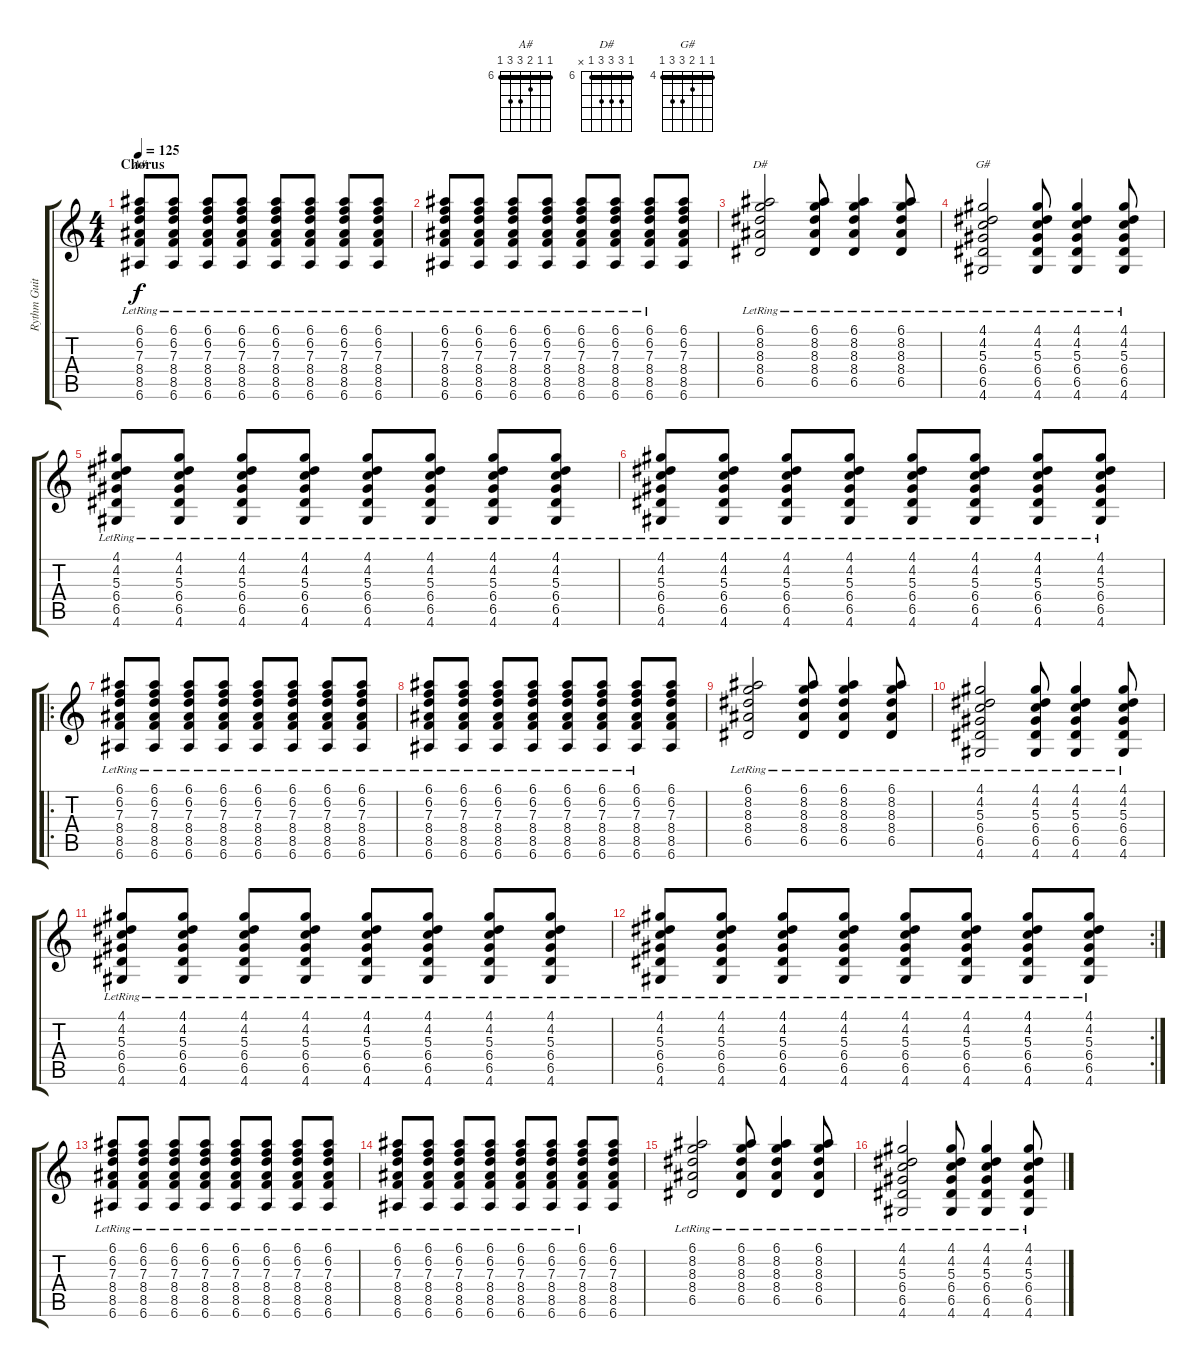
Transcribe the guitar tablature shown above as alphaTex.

\track ("Rythm Guitar" "Rythm Guit") {instrument overdrivenguitar}
\staff {score tabs}
\tuning (E4 B3 G3 D3 A2 E2) {hide}
\chord ("A#" 6 6 7 8 8 6) {firstfret 6 barre 6}
\chord ("D#" 6 8 8 8 6 x) {firstfret 6 barre 6}
\chord ("G#" 4 4 5 6 6 4) {firstfret 4 barre 4}
\ts (4 4)
\section ("" "Chorus")
\tempo 125
\clef g2
\ks c
(6.1{lr} 6.2{lr} 7.3{lr} 8.4{lr} 8.5{lr} 6.6{lr}).8{ch "A#" dy f} (6.1{lr} 6.2{lr} 7.3{lr} 8.4{lr} 8.5{lr} 6.6{lr}).8 (6.1{lr} 6.2{lr} 7.3{lr} 8.4{lr} 8.5{lr} 6.6{lr}).8 (6.1{lr} 6.2{lr} 7.3{lr} 8.4{lr} 8.5{lr} 6.6{lr}).8 (6.1{lr} 6.2{lr} 7.3{lr} 8.4{lr} 8.5{lr} 6.6{lr}).8 (6.1{lr} 6.2{lr} 7.3{lr} 8.4{lr} 8.5{lr} 6.6{lr}).8 (6.1{lr} 6.2{lr} 7.3{lr} 8.4{lr} 8.5{lr} 6.6{lr}).8 (6.1{lr} 6.2{lr} 7.3{lr} 8.4{lr} 8.5{lr} 6.6{lr}).8 |
(6.1{lr} 6.2{lr} 7.3{lr} 8.4{lr} 8.5{lr} 6.6{lr}).8 (6.1{lr} 6.2{lr} 7.3{lr} 8.4{lr} 8.5{lr} 6.6{lr}).8 (6.1{lr} 6.2{lr} 7.3{lr} 8.4{lr} 8.5{lr} 6.6{lr}).8 (6.1{lr} 6.2{lr} 7.3{lr} 8.4{lr} 8.5{lr} 6.6{lr}).8 (6.1{lr} 6.2{lr} 7.3{lr} 8.4{lr} 8.5{lr} 6.6{lr}).8 (6.1{lr} 6.2{lr} 7.3{lr} 8.4{lr} 8.5{lr} 6.6{lr}).8 (6.1{lr} 6.2{lr} 7.3{lr} 8.4{lr} 8.5{lr} 6.6{lr}).8 (6.1 6.2 7.3 8.4 8.5 6.6).8 |
(6.1{lr} 8.2{lr} 8.3{lr} 8.4{lr} 6.5{lr}).2{ch "D#" beam Up} (6.1{lr} 8.2{lr} 8.3{lr} 8.4{lr} 6.5{lr}).8{beam Up} (6.1{lr} 8.2{lr} 8.3{lr} 8.4{lr} 6.5{lr}).4{beam Up} (6.1{lr} 8.2{lr} 8.3{lr} 8.4{lr} 6.5{lr}).8{beam Up} |
(4.1{lr} 4.2{lr} 5.3{lr} 6.4{lr} 6.5{lr} 4.6{lr}).2{ch "G#"} (4.1{lr} 4.2{lr} 5.3{lr} 6.4{lr} 6.5{lr} 4.6{lr}).8 (4.1{lr} 4.2{lr} 5.3{lr} 6.4{lr} 6.5{lr} 4.6{lr}).4 (4.1{lr} 4.2{lr} 5.3{lr} 6.4{lr} 6.5{lr} 4.6{lr}).8 |
(4.1{lr} 4.2{lr} 5.3{lr} 6.4{lr} 6.5{lr} 4.6{lr}).8 (4.1{lr} 4.2{lr} 5.3{lr} 6.4{lr} 6.5{lr} 4.6{lr}).8 (4.1{lr} 4.2{lr} 5.3{lr} 6.4{lr} 6.5{lr} 4.6{lr}).8 (4.1{lr} 4.2{lr} 5.3{lr} 6.4{lr} 6.5{lr} 4.6{lr}).8 (4.1{lr} 4.2{lr} 5.3{lr} 6.4{lr} 6.5{lr} 4.6{lr}).8 (4.1{lr} 4.2{lr} 5.3{lr} 6.4{lr} 6.5{lr} 4.6{lr}).8 (4.1{lr} 4.2{lr} 5.3{lr} 6.4{lr} 6.5{lr} 4.6{lr}).8 (4.1{lr} 4.2{lr} 5.3{lr} 6.4{lr} 6.5{lr} 4.6{lr}).8 |
(4.1{lr} 4.2{lr} 5.3{lr} 6.4{lr} 6.5{lr} 4.6{lr}).8 (4.1{lr} 4.2{lr} 5.3{lr} 6.4{lr} 6.5{lr} 4.6{lr}).8 (4.1{lr} 4.2{lr} 5.3{lr} 6.4{lr} 6.5{lr} 4.6{lr}).8 (4.1{lr} 4.2{lr} 5.3{lr} 6.4{lr} 6.5{lr} 4.6{lr}).8 (4.1{lr} 4.2{lr} 5.3{lr} 6.4{lr} 6.5{lr} 4.6{lr}).8 (4.1{lr} 4.2{lr} 5.3{lr} 6.4{lr} 6.5{lr} 4.6{lr}).8 (4.1{lr} 4.2{lr} 5.3{lr} 6.4{lr} 6.5{lr} 4.6{lr}).8 (4.1{lr} 4.2{lr} 5.3{lr} 6.4{lr} 6.5{lr} 4.6{lr}).8 |
\ro
(6.1{lr} 6.2{lr} 7.3{lr} 8.4{lr} 8.5{lr} 6.6{lr}).8 (6.1{lr} 6.2{lr} 7.3{lr} 8.4{lr} 8.5{lr} 6.6{lr}).8 (6.1{lr} 6.2{lr} 7.3{lr} 8.4{lr} 8.5{lr} 6.6{lr}).8 (6.1{lr} 6.2{lr} 7.3{lr} 8.4{lr} 8.5{lr} 6.6{lr}).8 (6.1{lr} 6.2{lr} 7.3{lr} 8.4{lr} 8.5{lr} 6.6{lr}).8 (6.1{lr} 6.2{lr} 7.3{lr} 8.4{lr} 8.5{lr} 6.6{lr}).8 (6.1{lr} 6.2{lr} 7.3{lr} 8.4{lr} 8.5{lr} 6.6{lr}).8 (6.1{lr} 6.2{lr} 7.3{lr} 8.4{lr} 8.5{lr} 6.6{lr}).8 |
(6.1{lr} 6.2{lr} 7.3{lr} 8.4{lr} 8.5{lr} 6.6{lr}).8 (6.1{lr} 6.2{lr} 7.3{lr} 8.4{lr} 8.5{lr} 6.6{lr}).8 (6.1{lr} 6.2{lr} 7.3{lr} 8.4{lr} 8.5{lr} 6.6{lr}).8 (6.1{lr} 6.2{lr} 7.3{lr} 8.4{lr} 8.5{lr} 6.6{lr}).8 (6.1{lr} 6.2{lr} 7.3{lr} 8.4{lr} 8.5{lr} 6.6{lr}).8 (6.1{lr} 6.2{lr} 7.3{lr} 8.4{lr} 8.5{lr} 6.6{lr}).8 (6.1{lr} 6.2{lr} 7.3{lr} 8.4{lr} 8.5{lr} 6.6{lr}).8 (6.1 6.2 7.3 8.4 8.5 6.6).8 |
(6.1{lr} 8.2{lr} 8.3{lr} 8.4{lr} 6.5{lr}).2{beam Up} (6.1{lr} 8.2{lr} 8.3{lr} 8.4{lr} 6.5{lr}).8{beam Up} (6.1{lr} 8.2{lr} 8.3{lr} 8.4{lr} 6.5{lr}).4{beam Up} (6.1{lr} 8.2{lr} 8.3{lr} 8.4{lr} 6.5{lr}).8{beam Up} |
(4.1{lr} 4.2{lr} 5.3{lr} 6.4{lr} 6.5{lr} 4.6{lr}).2 (4.1{lr} 4.2{lr} 5.3{lr} 6.4{lr} 6.5{lr} 4.6{lr}).8 (4.1{lr} 4.2{lr} 5.3{lr} 6.4{lr} 6.5{lr} 4.6{lr}).4 (4.1{lr} 4.2{lr} 5.3{lr} 6.4{lr} 6.5{lr} 4.6{lr}).8 |
(4.1{lr} 4.2{lr} 5.3{lr} 6.4{lr} 6.5{lr} 4.6{lr}).8 (4.1{lr} 4.2{lr} 5.3{lr} 6.4{lr} 6.5{lr} 4.6{lr}).8 (4.1{lr} 4.2{lr} 5.3{lr} 6.4{lr} 6.5{lr} 4.6{lr}).8 (4.1{lr} 4.2{lr} 5.3{lr} 6.4{lr} 6.5{lr} 4.6{lr}).8 (4.1{lr} 4.2{lr} 5.3{lr} 6.4{lr} 6.5{lr} 4.6{lr}).8 (4.1{lr} 4.2{lr} 5.3{lr} 6.4{lr} 6.5{lr} 4.6{lr}).8 (4.1{lr} 4.2{lr} 5.3{lr} 6.4{lr} 6.5{lr} 4.6{lr}).8 (4.1{lr} 4.2{lr} 5.3{lr} 6.4{lr} 6.5{lr} 4.6{lr}).8 |
\rc 2
(4.1{lr} 4.2{lr} 5.3{lr} 6.4{lr} 6.5{lr} 4.6{lr}).8 (4.1{lr} 4.2{lr} 5.3{lr} 6.4{lr} 6.5{lr} 4.6{lr}).8 (4.1{lr} 4.2{lr} 5.3{lr} 6.4{lr} 6.5{lr} 4.6{lr}).8 (4.1{lr} 4.2{lr} 5.3{lr} 6.4{lr} 6.5{lr} 4.6{lr}).8 (4.1{lr} 4.2{lr} 5.3{lr} 6.4{lr} 6.5{lr} 4.6{lr}).8 (4.1{lr} 4.2{lr} 5.3{lr} 6.4{lr} 6.5{lr} 4.6{lr}).8 (4.1{lr} 4.2{lr} 5.3{lr} 6.4{lr} 6.5{lr} 4.6{lr}).8 (4.1{lr} 4.2{lr} 5.3{lr} 6.4{lr} 6.5{lr} 4.6{lr}).8 |
(6.1{lr} 6.2{lr} 7.3{lr} 8.4{lr} 8.5{lr} 6.6{lr}).8 (6.1{lr} 6.2{lr} 7.3{lr} 8.4{lr} 8.5{lr} 6.6{lr}).8 (6.1{lr} 6.2{lr} 7.3{lr} 8.4{lr} 8.5{lr} 6.6{lr}).8 (6.1{lr} 6.2{lr} 7.3{lr} 8.4{lr} 8.5{lr} 6.6{lr}).8 (6.1{lr} 6.2{lr} 7.3{lr} 8.4{lr} 8.5{lr} 6.6{lr}).8 (6.1{lr} 6.2{lr} 7.3{lr} 8.4{lr} 8.5{lr} 6.6{lr}).8 (6.1{lr} 6.2{lr} 7.3{lr} 8.4{lr} 8.5{lr} 6.6{lr}).8 (6.1{lr} 6.2{lr} 7.3{lr} 8.4{lr} 8.5{lr} 6.6{lr}).8 |
(6.1{lr} 6.2{lr} 7.3{lr} 8.4{lr} 8.5{lr} 6.6{lr}).8 (6.1{lr} 6.2{lr} 7.3{lr} 8.4{lr} 8.5{lr} 6.6{lr}).8 (6.1{lr} 6.2{lr} 7.3{lr} 8.4{lr} 8.5{lr} 6.6{lr}).8 (6.1{lr} 6.2{lr} 7.3{lr} 8.4{lr} 8.5{lr} 6.6{lr}).8 (6.1{lr} 6.2{lr} 7.3{lr} 8.4{lr} 8.5{lr} 6.6{lr}).8 (6.1{lr} 6.2{lr} 7.3{lr} 8.4{lr} 8.5{lr} 6.6{lr}).8 (6.1{lr} 6.2{lr} 7.3{lr} 8.4{lr} 8.5{lr} 6.6{lr}).8 (6.1 6.2 7.3 8.4 8.5 6.6).8 |
(6.1{lr} 8.2{lr} 8.3{lr} 8.4{lr} 6.5{lr}).2{beam Up} (6.1{lr} 8.2{lr} 8.3{lr} 8.4{lr} 6.5{lr}).8{beam Up} (6.1{lr} 8.2{lr} 8.3{lr} 8.4{lr} 6.5{lr}).4{beam Up} (6.1{lr} 8.2{lr} 8.3{lr} 8.4{lr} 6.5{lr}).8{beam Up} |
(4.1{lr} 4.2{lr} 5.3{lr} 6.4{lr} 6.5{lr} 4.6{lr}).2 (4.1{lr} 4.2{lr} 5.3{lr} 6.4{lr} 6.5{lr} 4.6{lr}).8 (4.1{lr} 4.2{lr} 5.3{lr} 6.4{lr} 6.5{lr} 4.6{lr}).4 (4.1{lr} 4.2{lr} 5.3{lr} 6.4{lr} 6.5{lr} 4.6{lr}).8
